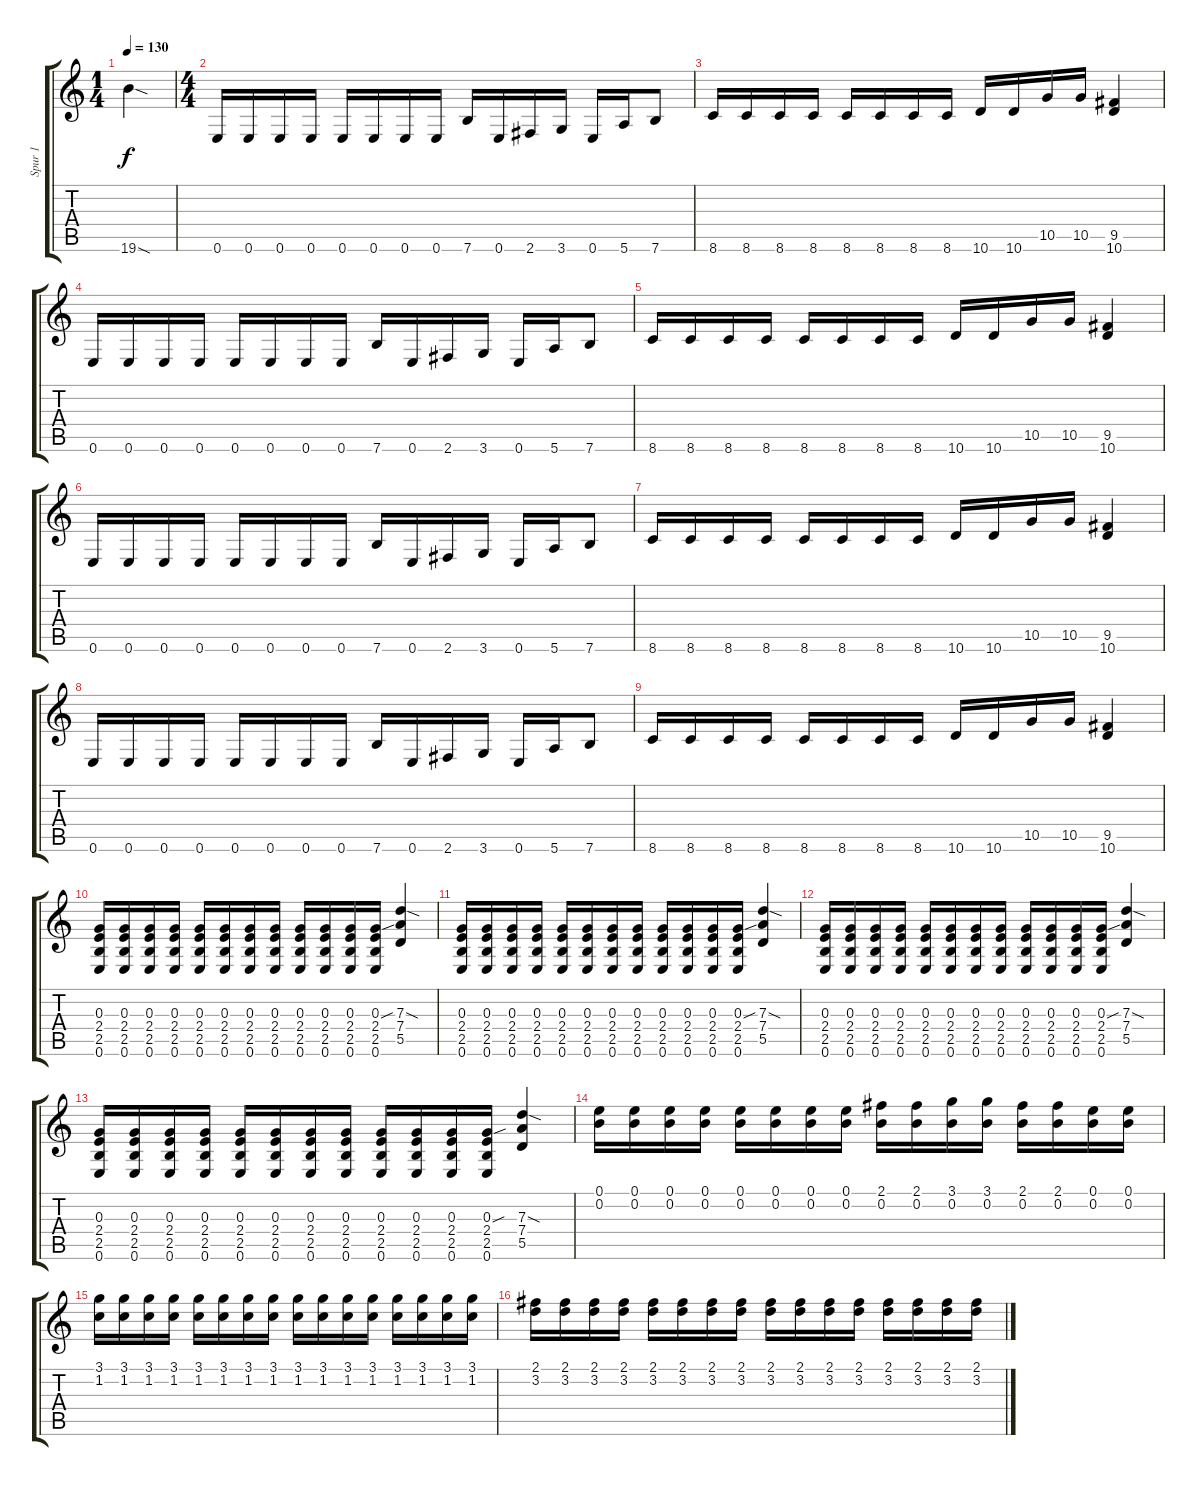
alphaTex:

\track ("Spur 1" "Spur 1") {instrument overdrivenguitar}
\staff {score tabs}
\tuning (E4 B3 G3 D3 A2 E2) {hide}
\ts (1 4)
\tempo 130
\clef g2
\ks c
19.6{sod}.4{dy f instrument overdrivenguitar} |
\ts (4 4)
0.6.16 0.6.16 0.6.16 0.6.16 0.6.16 0.6.16 0.6.16 0.6.16 7.6.16 0.6.16 2.6.16 3.6.16 0.6.16 5.6.16 7.6.8 |
8.6.16 8.6.16 8.6.16 8.6.16 8.6.16 8.6.16 8.6.16 8.6.16 10.6.16 10.6.16 10.5.16 10.5.16 (9.5 10.6).4 |
0.6.16 0.6.16 0.6.16 0.6.16 0.6.16 0.6.16 0.6.16 0.6.16 7.6.16 0.6.16 2.6.16 3.6.16 0.6.16 5.6.16 7.6.8 |
8.6.16 8.6.16 8.6.16 8.6.16 8.6.16 8.6.16 8.6.16 8.6.16 10.6.16 10.6.16 10.5.16 10.5.16 (9.5 10.6).4 |
0.6.16 0.6.16 0.6.16 0.6.16 0.6.16 0.6.16 0.6.16 0.6.16 7.6.16 0.6.16 2.6.16 3.6.16 0.6.16 5.6.16 7.6.8 |
8.6.16 8.6.16 8.6.16 8.6.16 8.6.16 8.6.16 8.6.16 8.6.16 10.6.16 10.6.16 10.5.16 10.5.16 (9.5 10.6).4 |
0.6.16 0.6.16 0.6.16 0.6.16 0.6.16 0.6.16 0.6.16 0.6.16 7.6.16 0.6.16 2.6.16 3.6.16 0.6.16 5.6.16 7.6.8 |
8.6.16 8.6.16 8.6.16 8.6.16 8.6.16 8.6.16 8.6.16 8.6.16 10.6.16 10.6.16 10.5.16 10.5.16 (9.5 10.6).4 |
(0.3 2.4 2.5 0.6).16 (0.3 2.4 2.5 0.6).16 (0.3 2.4 2.5 0.6).16 (0.3 2.4 2.5 0.6).16 (0.3 2.4 2.5 0.6).16 (0.3 2.4 2.5 0.6).16 (0.3 2.4 2.5 0.6).16 (0.3 2.4 2.5 0.6).16 (0.3 2.4 2.5 0.6).16 (0.3 2.4 2.5 0.6).16 (0.3 2.4 2.5 0.6).16 (0.3{sou} 2.4 2.5 0.6).16 (7.3{sod} 7.4 5.5).4 |
(0.3 2.4 2.5 0.6).16 (0.3 2.4 2.5 0.6).16 (0.3 2.4 2.5 0.6).16 (0.3 2.4 2.5 0.6).16 (0.3 2.4 2.5 0.6).16 (0.3 2.4 2.5 0.6).16 (0.3 2.4 2.5 0.6).16 (0.3 2.4 2.5 0.6).16 (0.3 2.4 2.5 0.6).16 (0.3 2.4 2.5 0.6).16 (0.3 2.4 2.5 0.6).16 (0.3{sou} 2.4 2.5 0.6).16 (7.3{sod} 7.4 5.5).4 |
(0.3 2.4 2.5 0.6).16 (0.3 2.4 2.5 0.6).16 (0.3 2.4 2.5 0.6).16 (0.3 2.4 2.5 0.6).16 (0.3 2.4 2.5 0.6).16 (0.3 2.4 2.5 0.6).16 (0.3 2.4 2.5 0.6).16 (0.3 2.4 2.5 0.6).16 (0.3 2.4 2.5 0.6).16 (0.3 2.4 2.5 0.6).16 (0.3 2.4 2.5 0.6).16 (0.3{sou} 2.4 2.5 0.6).16 (7.3{sod} 7.4 5.5).4 |
(0.3 2.4 2.5 0.6).16 (0.3 2.4 2.5 0.6).16 (0.3 2.4 2.5 0.6).16 (0.3 2.4 2.5 0.6).16 (0.3 2.4 2.5 0.6).16 (0.3 2.4 2.5 0.6).16 (0.3 2.4 2.5 0.6).16 (0.3 2.4 2.5 0.6).16 (0.3 2.4 2.5 0.6).16 (0.3 2.4 2.5 0.6).16 (0.3 2.4 2.5 0.6).16 (0.3{sou} 2.4 2.5 0.6).16 (7.3{sod} 7.4 5.5).4 |
(0.1 0.2).16 (0.1 0.2).16 (0.1 0.2).16 (0.1 0.2).16 (0.1 0.2).16 (0.1 0.2).16 (0.1 0.2).16 (0.1 0.2).16 (2.1 0.2).16 (2.1 0.2).16 (3.1 0.2).16 (3.1 0.2).16 (2.1 0.2).16 (2.1 0.2).16 (0.1 0.2).16 (0.1 0.2).16 |
(3.1 1.2).16 (3.1 1.2).16 (3.1 1.2).16 (3.1 1.2).16 (3.1 1.2).16 (3.1 1.2).16 (3.1 1.2).16 (3.1 1.2).16 (3.1 1.2).16 (3.1 1.2).16 (3.1 1.2).16 (3.1 1.2).16 (3.1 1.2).16 (3.1 1.2).16 (3.1 1.2).16 (3.1 1.2).16 |
(2.1 3.2).16 (2.1 3.2).16 (2.1 3.2).16 (2.1 3.2).16 (2.1 3.2).16 (2.1 3.2).16 (2.1 3.2).16 (2.1 3.2).16 (2.1 3.2).16 (2.1 3.2).16 (2.1 3.2).16 (2.1 3.2).16 (2.1 3.2).16 (2.1 3.2).16 (2.1 3.2).16 (2.1 3.2).16
